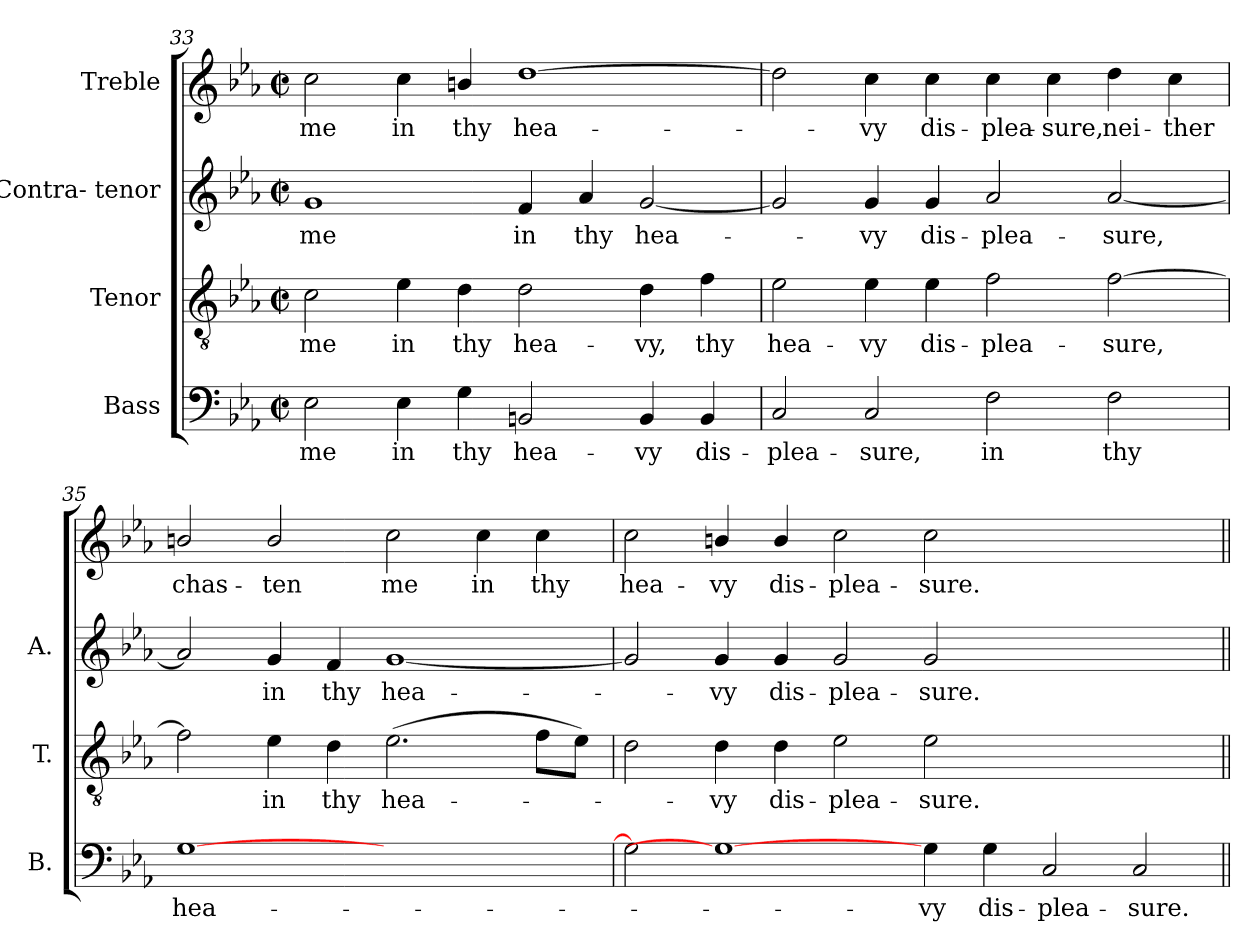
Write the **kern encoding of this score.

**kern	**text	**kern	**text	**kern	**text	**kern	**text
*part4	*part4	*part3	*part3	*part2	*part2	*part1	*part1
*staff4	*staff4	*staff3	*staff3	*staff2	*staff2	*staff1	*staff1
*I"Bass	*	*I"Tenor	*	*I"Contra- tenor	*	*I"Treble	*
*I'B.	*	*I'T.	*	*I'A.	*	*	*
!!LO:LB:g=z
*clefF4	*	*clefGv2	*	*clefG2	*	*clefG2	*
*	*	*ITrd7c12	*	*	*	*	*
*k[b-e-a-]	*	*k[b-e-a-]	*	*k[b-e-a-]	*	*k[b-e-a-]	*
*E-:	*	*E-:	*	*E-:	*	*E-:	*
*M2/2	*	*M2/2	*	*M2/2	*	*M2/2	*
*met(c|)	*	*met(c|)	*	*met(c|)	*	*met(c|)	*
=33	=33	=33	=33	=33	=33	=33	=33
!	!LO:LY:b:color=#000000	!	!	!	!	!	!
!	!	!	!LO:LY:b:color=#000000	!	!	!	!
!	!	!	!	!	!LO:LY:b:color=#000000	!	!
!	!	!	!	!	!	!	!LO:LY:b:color=#000000
2E-i\	me	2Ci\	me	1gi	me	2cci\	me
!	!LO:LY:b:color=#000000	!	!	!	!	!	!
!	!	!	!LO:LY:b:color=#000000	!	!	!	!
!	!	!	!	!	!	!	!LO:LY:b:color=#000000
4E-i\	in	4E-i\	in	.	.	4cci\	in
!	!LO:LY:b:color=#000000	!	!	!	!	!	!
!	!	!	!LO:LY:b:color=#000000	!	!	!	!
!	!	!	!	!	!	!	!LO:LY:b:color=#000000
4Gi\	thy	4Di\	thy	.	.	4bni/	thy
!	!LO:LY:b:color=#000000	!	!	!	!	!	!
!	!	!	!LO:LY:b:color=#000000	!	!	!	!
!	!	!	!	!	!LO:LY:b:color=#000000	!	!
!	!	!	!	!	!	!	!LO:LY:b:color=#000000
2BBni/	hea-	2Di\	hea-	4fi/	in	[1ddi	hea-
!	!	!	!	!	!LO:LY:b:color=#000000	!	!
.	.	.	.	4a-i/	thy	.	.
!	!LO:LY:b:color=#000000	!	!	!	!	!	!
!	!	!	!LO:LY:b:color=#000000	!	!	!	!
!	!	!	!	!	!LO:LY:b:color=#000000	!	!
4BBi/	-vy	4Di\	-vy,	[2gi/	hea-	.	.
!	!LO:LY:b:color=#000000	!	!	!	!	!	!
!	!	!	!LO:LY:b:color=#000000	!	!	!	!
4BBi/	dis-	4Fi\	thy	.	.	.	.
=34	=34	=34	=34	=34	=34	=34	=34
!	!LO:LY:b:color=#000000	!	!	!	!	!	!
!	!	!	!LO:LY:b:color=#000000	!	!	!	!
2Ci/	-plea-	2E-i\	hea-	2gi/]	.	2ddi\]	.
!	!LO:LY:b:color=#000000	!	!	!	!	!	!
!	!	!	!LO:LY:b:color=#000000	!	!	!	!
!	!	!	!	!	!LO:LY:b:color=#000000	!	!
!	!	!	!	!	!	!	!LO:LY:b:color=#000000
2Ci/	-sure,	4E-i\	-vy	4gi/	-vy	4cci\	-vy
!	!	!	!LO:LY:b:color=#000000	!	!	!	!
!	!	!	!	!	!LO:LY:b:color=#000000	!	!
!	!	!	!	!	!	!	!LO:LY:b:color=#000000
.	.	4E-i\	dis-	4gi/	dis-	4cci\	dis-
!	!LO:LY:b:color=#000000	!	!	!	!	!	!
!	!	!	!LO:LY:b:color=#000000	!	!	!	!
!	!	!	!	!	!LO:LY:b:color=#000000	!	!
!	!	!	!	!	!	!	!LO:LY:b:color=#000000
2Fi\	in	2Fi\	-plea-	2a-i/	-plea-	4cci\	-plea-
!	!	!	!	!	!	!	!LO:LY:b:color=#000000
.	.	.	.	.	.	4cci\	-sure,
!	!LO:LY:b:color=#000000	!	!	!	!	!	!
!	!	!	!LO:LY:b:color=#000000	!	!	!	!
!	!	!	!	!	!LO:LY:b:color=#000000	!	!
!	!	!	!	!	!	!	!LO:LY:b:color=#000000
2Fi\	thy	[2Fi\	-sure,	[2a-i/	-sure,	4ddi\	nei-
!	!	!	!	!	!	!	!LO:LY:b:color=#000000
.	.	.	.	.	.	4cci\	-ther
=35	=35	=35	=35	=35	=35	=35	=35
!	!LO:LY:b:color=#000000	!	!	!	!	!	!
!	!	!	!	!	!	!	!LO:LY:b:color=#000000
[1Gi	hea-	2Fi\]	.	2a-i/]	.	2bni/	chas-
!	!	!	!LO:LY:b:color=#000000	!	!	!	!
!	!	!	!	!	!LO:LY:b:color=#000000	!	!
!	!	!	!	!	!	!	!LO:LY:b:color=#000000
.	.	4E-i\	in	4gi/	in	2bi/	-ten
!	!	!	!LO:LY:b:color=#000000	!	!	!	!
!	!	!	!	!	!LO:LY:b:color=#000000	!	!
.	.	4Di\	thy	4fi/	thy	.	.
!	!	!	!LO:LY:b:color=#000000	!	!	!	!
!	!	!	!	!	!LO:LY:b:color=#000000	!	!
!	!	!	!	!	!	!	!LO:LY:b:color=#000000
1ryy	.	(2.E-i\	hea-	[1gi	hea-	2cci\	me
!	!	!	!	!	!	!	!LO:LY:b:color=#000000
.	.	.	.	.	.	4cci\	in
!	!	!	!	!	!	!	!LO:LY:b:color=#000000
.	.	8Fi\L	.	.	.	4cci\	thy
.	.	8E-i\J)	.	.	.	.	.
!!LO:PB:g=z
=36	=36	=36	=36	=36	=36	=36	=36
!	!	!	!	!	!	!	!LO:LY:b:color=#000000
2Gi\]	.	2Di\	.	2gi/]	.	2cci\	hea-
!	!	!	!LO:LY:b:color=#000000	!	!	!	!
!	!	!	!	!	!LO:LY:b:color=#000000	!	!
!	!	!	!	!	!	!	!LO:LY:b:color=#000000
1Gi_	.	4Di\	-vy	4gi/	-vy	4bni/	-vy
!	!	!	!LO:LY:b:color=#000000	!	!	!	!
!	!	!	!	!	!LO:LY:b:color=#000000	!	!
!	!	!	!	!	!	!	!LO:LY:b:color=#000000
.	.	4Di\	dis-	4gi/	dis-	4bi/	dis-
!	!	!	!LO:LY:b:color=#000000	!	!	!	!
!	!	!	!	!	!LO:LY:b:color=#000000	!	!
!	!	!	!	!	!	!	!LO:LY:b:color=#000000
.	.	2E-i\	-plea-	2gi/	-plea-	2cci\	-plea-
!	!LO:LY:b:color=#000000	!	!	!	!	!	!
!	!	!	!LO:LY:b:color=#000000	!	!	!	!
!	!	!	!	!	!LO:LY:b:color=#000000	!	!
!	!	!	!	!	!	!	!LO:LY:b:color=#000000
4Gi\	-vy	2E-i\	-sure.	2gi/	-sure.	2cci\	-sure.
!	!LO:LY:b:color=#000000	!	!	!	!	!	!
4Gi\	dis-	.	.	.	.	.	.
!	!LO:LY:b:color=#000000	!	!	!	!	!	!
2Ci/	-plea-	1ryy	.	1ryy	.	1ryy	.
!	!LO:LY:b:color=#000000	!	!	!	!	!	!
2Ci/	-sure.	.	.	.	.	.	.
=||	=||	=||	=||	=||	=||	=||	=||
*-	*-	*-	*-	*-	*-	*-	*-
